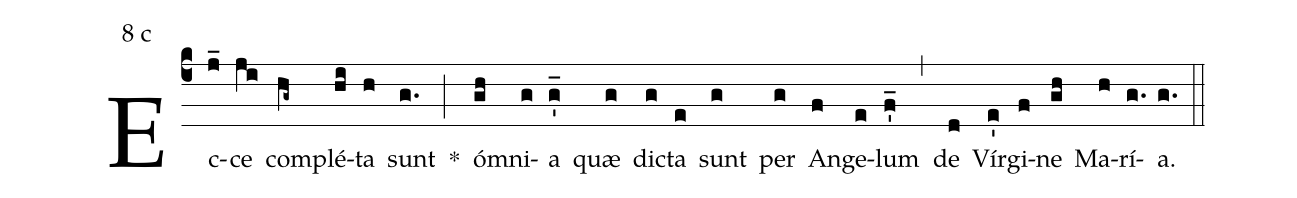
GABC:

mode:8 c;
%%
(c4) Ec(j_)ce(ji) com(hg~)plé(hi)ta(h) sunt(g.) *(;) ó(gh)mni(g)a(g'_) quæ(g) di(g)cta(e) sunt(g) per(g) An(f)ge(e)lum(f'_) (,) de(d) Vír(e')gi(f)ne(gh) Ma(h)rí(g.)a.(g.) (::)
